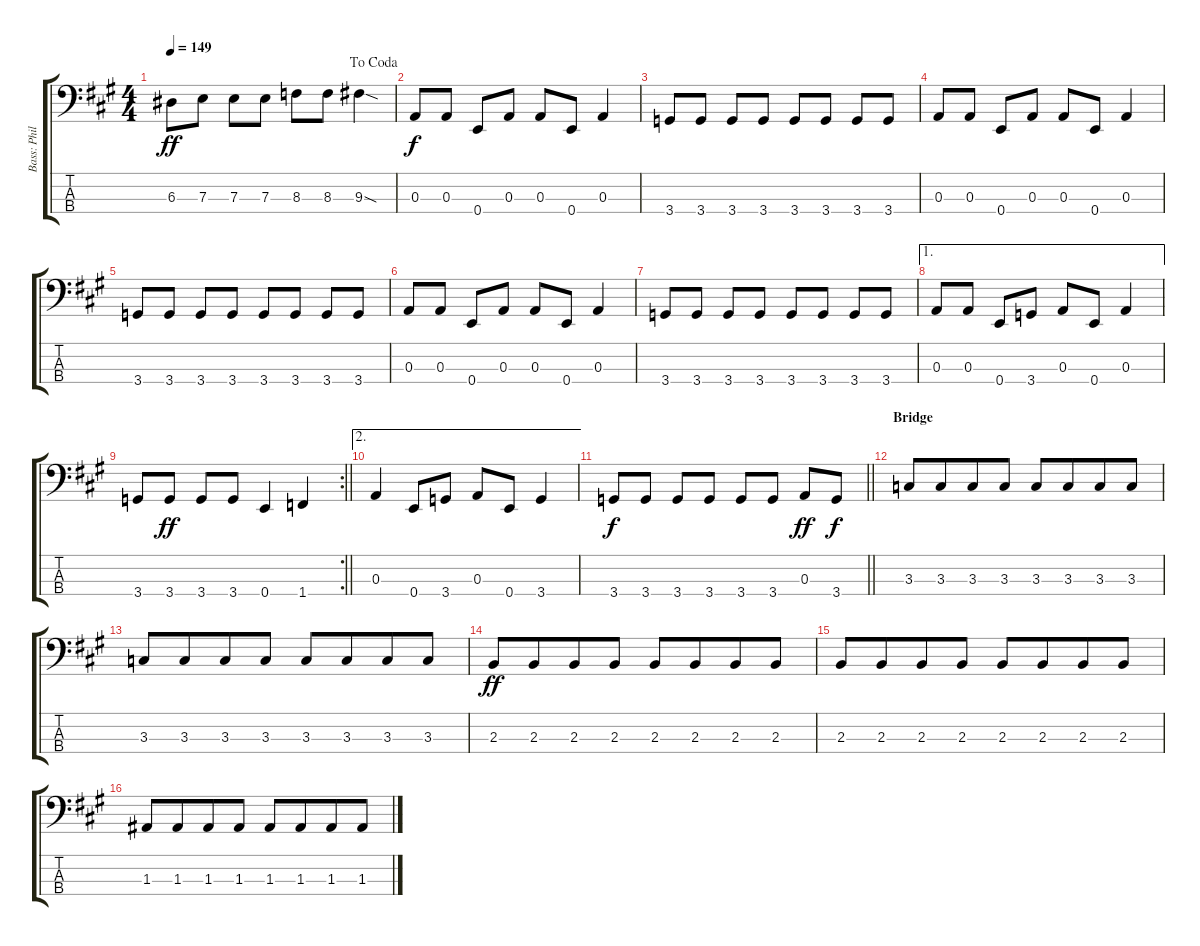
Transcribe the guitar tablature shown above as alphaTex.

\track ("Bass: Phillip" "Bass: Phil") {instrument electricbassfinger}
\staff {score tabs}
\tuning (G2 D2 A1 E1) {hide}
\ts (4 4)
\jump dacoda
\tempo 149
\clef f4
\ks a
6.3.8{dy ff} 7.3.8 7.3.8 7.3.8 8.3.8 8.3.8 9.3{sod}.4 |
0.3.8{dy f} 0.3.8 0.4.8 0.3.8 0.3.8 0.4.8 0.3.4 |
3.4.8 3.4.8 3.4.8 3.4.8 3.4.8 3.4.8 3.4.8 3.4.8 |
0.3.8 0.3.8 0.4.8 0.3.8 0.3.8 0.4.8 0.3.4 |
3.4.8 3.4.8 3.4.8 3.4.8 3.4.8 3.4.8 3.4.8 3.4.8 |
0.3.8 0.3.8 0.4.8 0.3.8 0.3.8 0.4.8 0.3.4 |
3.4.8 3.4.8 3.4.8 3.4.8 3.4.8 3.4.8 3.4.8 3.4.8 |
\ae 1
0.3.8 0.3.8 0.4.8 3.4.8 0.3.8 0.4.8 0.3.4 |
\rc 2
\barLineRight lightlight
3.4.8 3.4.8{dy ff} 3.4.8 3.4.8 0.4.4 1.4.4 |
\ae 2
0.3.4 0.4.8 3.4.8 0.3.8 0.4.8 3.4.4 |
\barLineRight lightlight
3.4.8{dy f} 3.4.8 3.4.8 3.4.8 3.4.8 3.4.8 0.3.8{dy ff} 3.4.8{dy f} |
\section ("" "Bridge")
3.3.8 3.3.8{beam merge} 3.3.8 3.3.8{beam split} 3.3.8 3.3.8{beam merge} 3.3.8 3.3.8 |
3.3.8 3.3.8{beam merge} 3.3.8 3.3.8{beam split} 3.3.8 3.3.8{beam merge} 3.3.8 3.3.8 |
2.3.8{dy ff beam merge} 2.3.8{beam merge} 2.3.8{beam merge} 2.3.8 2.3.8{beam merge} 2.3.8{beam merge} 2.3.8{beam merge} 2.3.8 |
2.3.8{beam merge} 2.3.8{beam merge} 2.3.8{beam merge} 2.3.8 2.3.8{beam merge} 2.3.8{beam merge} 2.3.8{beam merge} 2.3.8 |
1.3.8 1.3.8{beam merge} 1.3.8 1.3.8 1.3.8 1.3.8{beam merge} 1.3.8 1.3.8
